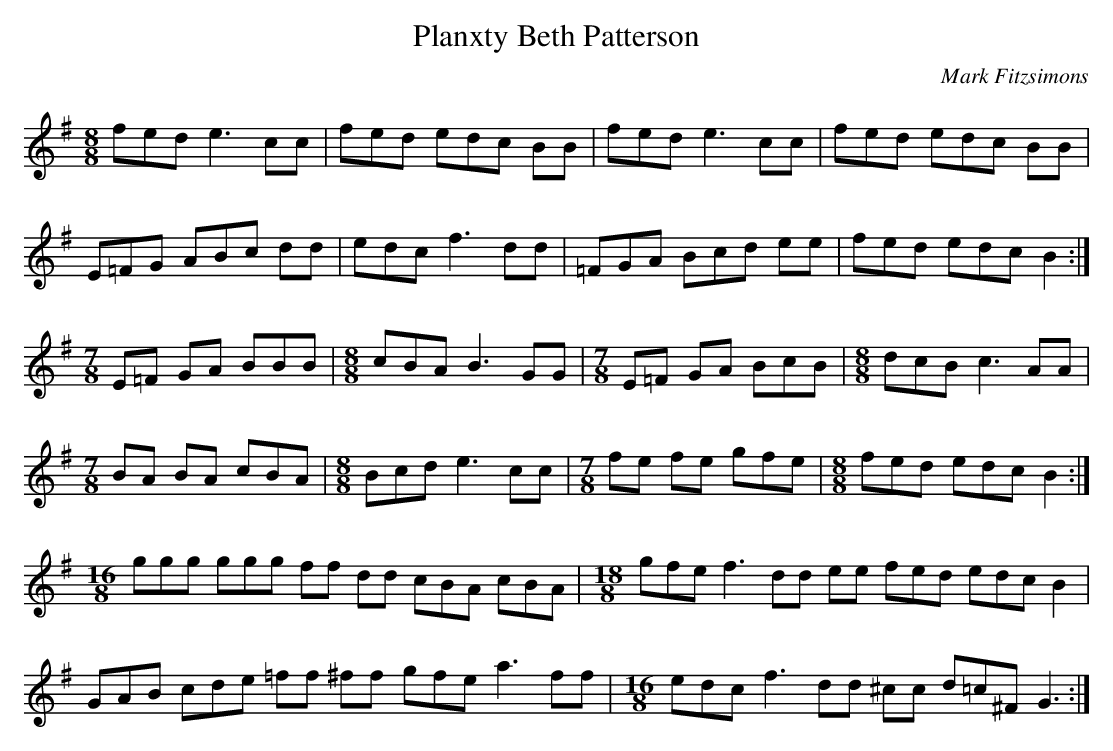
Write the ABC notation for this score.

X:1
T:Planxty Beth Patterson
M:8/8
C:Mark Fitzsimons
K:G
fed e3 cc|fed edc BB|fed e3 cc|fed edc BB|
E=FG ABc dd|edc f3 dd|=FGA Bcd ee|fed edc B2:|
M:7/8
E=F GA BBB|\
M:8/8
cBA B3 GG|\
M:7/8
E=F GA BcB|\
M:8/8
dcB c3 AA|
M:7/8
BA BA cBA|\
M:8/8
Bcd e3 cc|\
M:7/8
fe fe gfe|\
M:8/8
fed edc B2:|
M:16/8
ggg ggg ff dd cBA cBA|\
M:18/8
gfe f3 dd ee fed edc B2|
GAB cde =ff ^ff gfe a3 ff|\
M:16/8
edc f3 dd ^cc d=c^F G3:|
